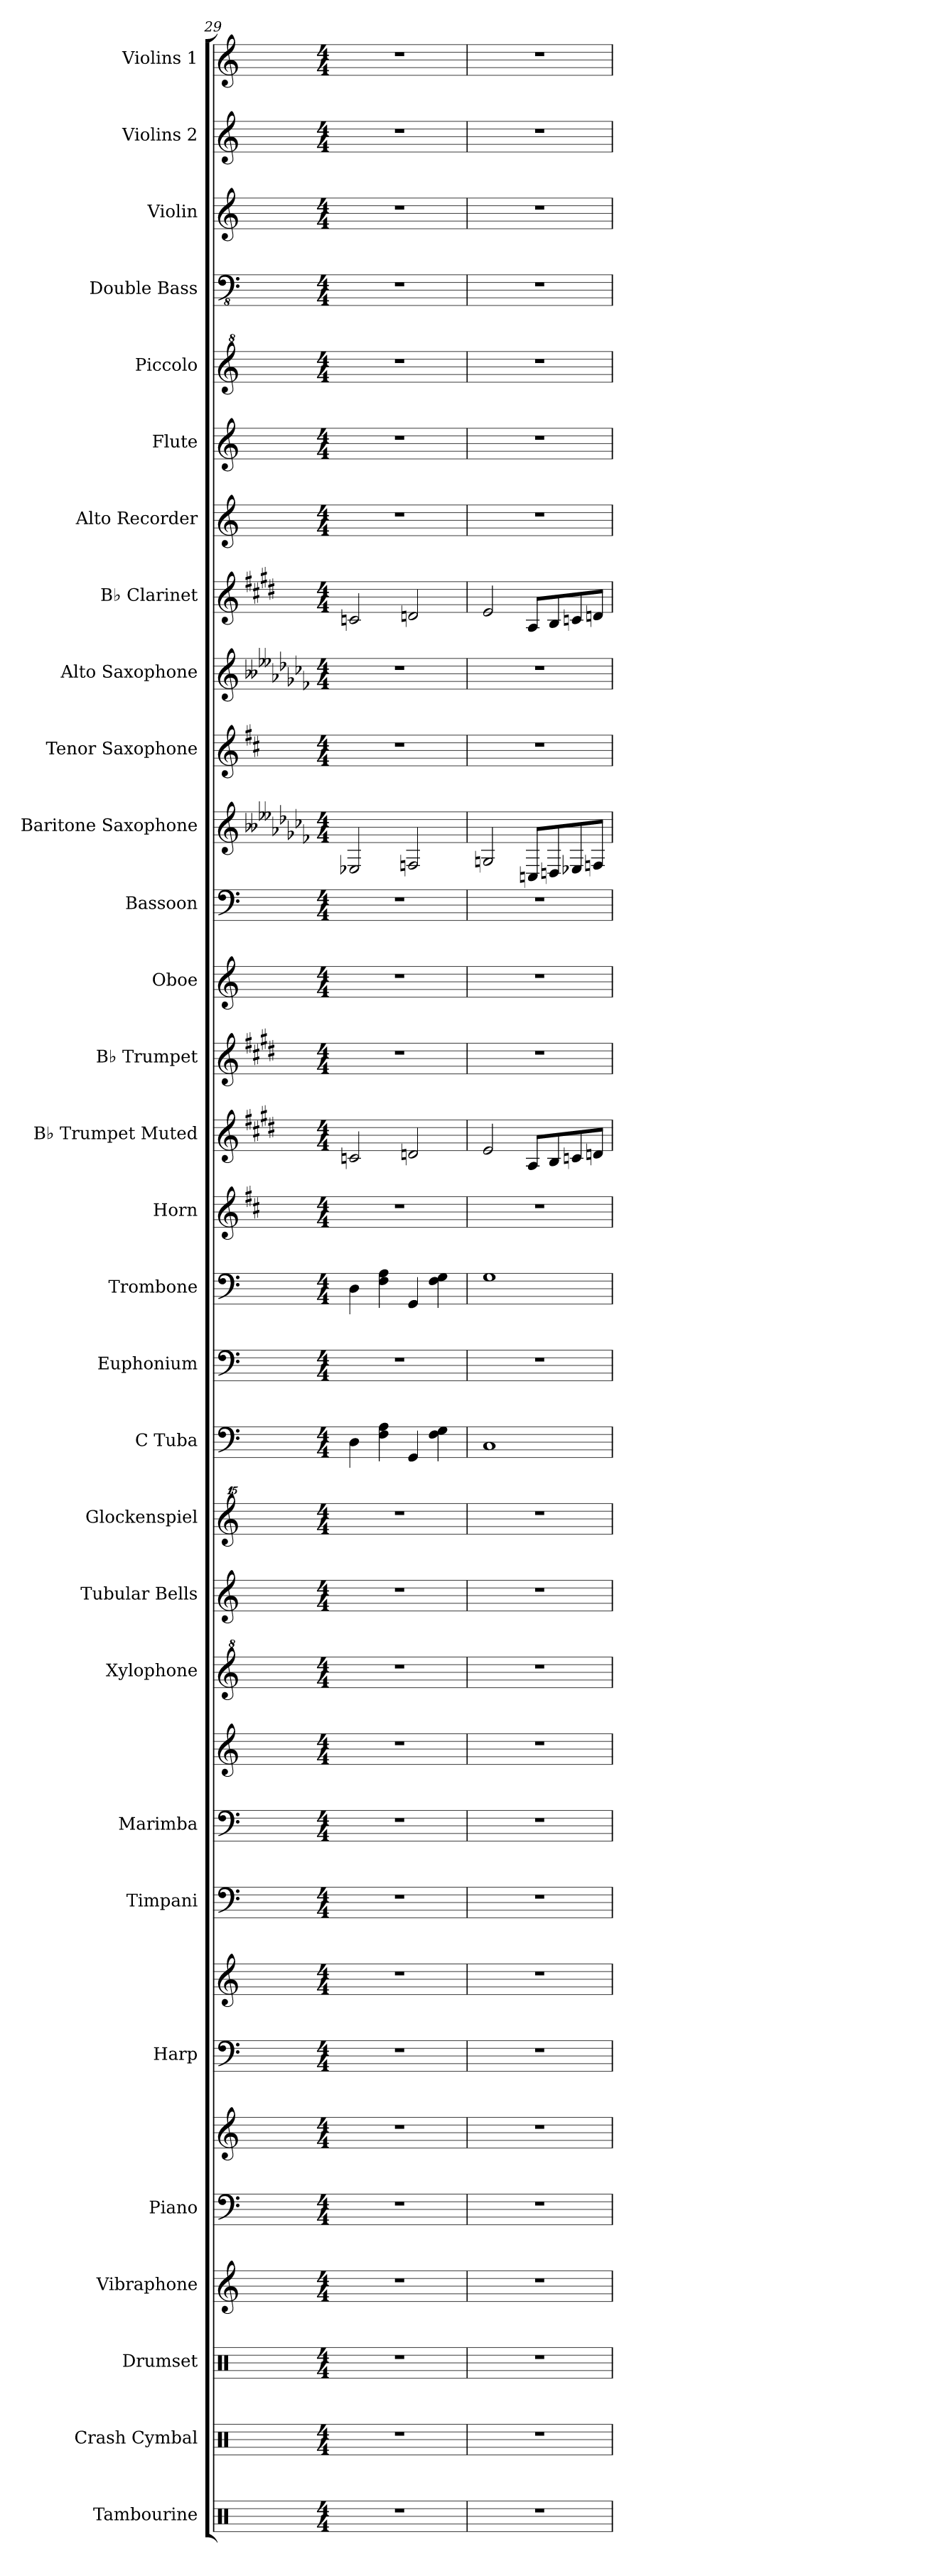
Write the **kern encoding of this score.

**kern	**kern	**kern	**kern	**kern	**kern	**kern	**kern	**kern	**kern	**kern	**kern	**kern	**kern	**kern	**kern	**kern	**kern	**kern	**kern	**kern	**kern	**kern	**kern	**kern	**kern	**kern	**kern	**kern	**kern	**kern	**kern	**kern
*part30	*part29	*part28	*part27	*part26	*part26	*part25	*part25	*part24	*part23	*part23	*part22	*part21	*part20	*part19	*part18	*part17	*part16	*part15	*part14	*part13	*part12	*part11	*part10	*part9	*part8	*part7	*part6	*part5	*part4	*part3	*part2	*part1
*staff33	*staff32	*staff31	*staff30	*staff29	*staff28	*staff27	*staff26	*staff25	*staff24	*staff23	*staff22	*staff21	*staff20	*staff19	*staff18	*staff17	*staff16	*staff15	*staff14	*staff13	*staff12	*staff11	*staff10	*staff9	*staff8	*staff7	*staff6	*staff5	*staff4	*staff3	*staff2	*staff1
*I"Tambourine	*I"Crash Cymbal	*I"Drumset	*I"Vibraphone	*I"Piano	*	*I"Harp	*	*I"Timpani	*I"Marimba	*	*I"Xylophone	*I"Tubular Bells	*I"Glockenspiel	*I"C Tuba	*I"Euphonium	*I"Trombone	*I"Horn	*I"B♭ Trumpet Muted	*I"B♭ Trumpet	*I"Oboe	*I"Bassoon	*I"Baritone Saxophone	*I"Tenor Saxophone	*I"Alto Saxophone	*I"B♭ Clarinet	*I"Alto Recorder	*I"Flute	*I"Piccolo	*I"Double Bass	*I"Violin	*I"Violins 2	*I"Violins 1
*I'Tamb.	*I'Cr. Cym.	*I'Drs.	*I'Vib.	*I'Pno.	*	*I'Hrp.	*	*I'Timp.	*I'Mrm.	*	*I'Xyl.	*I'Tu. Be.	*I'Glk.	*I'C Tu.	*I'Eu.	*I'Trb.	*I'Hn.	*I'B♭ Tpt. Mut	*I'B♭ Tpt.	*I'Ob.	*I'Bsn.	*I'Bar. Sax.	*I'T. Sax.	*I'A. Sax.	*I'B♭ Cl.	*I'A. Rec.	*I'Fl.	*I'Picc.	*	*I'Vln.	*I'Vlns. 2	*I'Vlns. 1
*clefX	*clefX	*clefX	*clefG2	*clefF4	*clefG2	*clefF4	*clefG2	*clefF4	*clefF4	*clefG2	*clefG^2	*clefG2	*clefG^^2	*clefF4	*clefF4	*clefF4	*clefG2	*clefG2	*clefG2	*clefG2	*clefF4	*clefG2	*clefG2	*clefG2	*clefG2	*clefG2	*clefG2	*clefG^2	*clefFv4	*clefG2	*clefG2	*clefG2
*	*	*	*	*	*	*	*	*	*	*	*	*	*	*	*	*	*ITrd4c7	*ITrd1c2	*ITrd1c2	*	*	*ITrd12c21	*ITrd8c14	*ITrd5c9	*ITrd1c2	*	*	*ITrd-7c-12	*ITrd7c12	*	*	*
*k[]	*k[]	*k[]	*k[]	*k[]	*k[]	*k[]	*k[]	*k[]	*k[]	*k[]	*k[]	*k[]	*k[]	*k[]	*k[]	*k[]	*k[f#]	*k[f#c#]	*k[f#c#]	*k[]	*k[]	*k[b--e--a-d-g-c-f-]	*k[f#c#]	*k[b--e--a-d-g-c-f-]	*k[f#c#]	*k[]	*k[]	*k[]	*k[]	*k[]	*k[]	*k[]
*C:	*C:	*C:	*C:	*C:	*C:	*C:	*C:	*C:	*C:	*C:	*C:	*C:	*C:	*C:	*C:	*C:	*G:	*D:	*D:	*C:	*C:	*B--:	*D:	*B--:	*D:	*C:	*C:	*C:	*C:	*C:	*C:	*C:
*M4/4	*M4/4	*M4/4	*M4/4	*M4/4	*M4/4	*M4/4	*M4/4	*M4/4	*M4/4	*M4/4	*M4/4	*M4/4	*M4/4	*M4/4	*M4/4	*M4/4	*M4/4	*M4/4	*M4/4	*M4/4	*M4/4	*M4/4	*M4/4	*M4/4	*M4/4	*M4/4	*M4/4	*M4/4	*M4/4	*M4/4	*M4/4	*M4/4
=29	=29	=29	=29	=29	=29	=29	=29	=29	=29	=29	=29	=29	=29	=29	=29	=29	=29	=29	=29	=29	=29	=29	=29	=29	=29	=29	=29	=29	=29	=29	=29	=29
1r	1r	1r	1r	1r	1r	1r	1r	1r	1r	1r	1r	1r	1r	4D\	1r	4D\	1r	2B-X/	1r	1r	1r	2EE-X/	1r	1r	2B-X/	1r	1r	1r	1r	1r	1r	1r
.	.	.	.	.	.	.	.	.	.	.	.	.	.	4F\ 4A\	.	4F\ 4A\	.	.	.	.	.	.	.	.	.	.	.	.	.	.	.	.
.	.	.	.	.	.	.	.	.	.	.	.	.	.	4GG/	.	4GG/	.	2cn/	.	.	.	2FFn/	.	.	2cn/	.	.	.	.	.	.	.
.	.	.	.	.	.	.	.	.	.	.	.	.	.	4F\ 4G\	.	4F\ 4G\	.	.	.	.	.	.	.	.	.	.	.	.	.	.	.	.
=30	=30	=30	=30	=30	=30	=30	=30	=30	=30	=30	=30	=30	=30	=30	=30	=30	=30	=30	=30	=30	=30	=30	=30	=30	=30	=30	=30	=30	=30	=30	=30	=30
1r	1r	1r	1r	1r	1r	1r	1r	1r	1r	1r	1r	1r	1r	1C	1r	1G	1r	2d/	1r	1r	1r	2GGn/	1r	1r	2d/	1r	1r	1r	1r	1r	1r	1r
.	.	.	.	.	.	.	.	.	.	.	.	.	.	.	.	.	.	8G/L	.	.	.	8CCn/L	.	.	8G/L	.	.	.	.	.	.	.
.	.	.	.	.	.	.	.	.	.	.	.	.	.	.	.	.	.	8A/	.	.	.	8DDn/	.	.	8A/	.	.	.	.	.	.	.
.	.	.	.	.	.	.	.	.	.	.	.	.	.	.	.	.	.	8B-X/	.	.	.	8EE-X/	.	.	8B-X/	.	.	.	.	.	.	.
.	.	.	.	.	.	.	.	.	.	.	.	.	.	.	.	.	.	8cn/J	.	.	.	8FFn/J	.	.	8cn/J	.	.	.	.	.	.	.
=	=	=	=	=	=	=	=	=	=	=	=	=	=	=	=	=	=	=	=	=	=	=	=	=	=	=	=	=	=	=	=	=
*-	*-	*-	*-	*-	*-	*-	*-	*-	*-	*-	*-	*-	*-	*-	*-	*-	*-	*-	*-	*-	*-	*-	*-	*-	*-	*-	*-	*-	*-	*-	*-	*-
